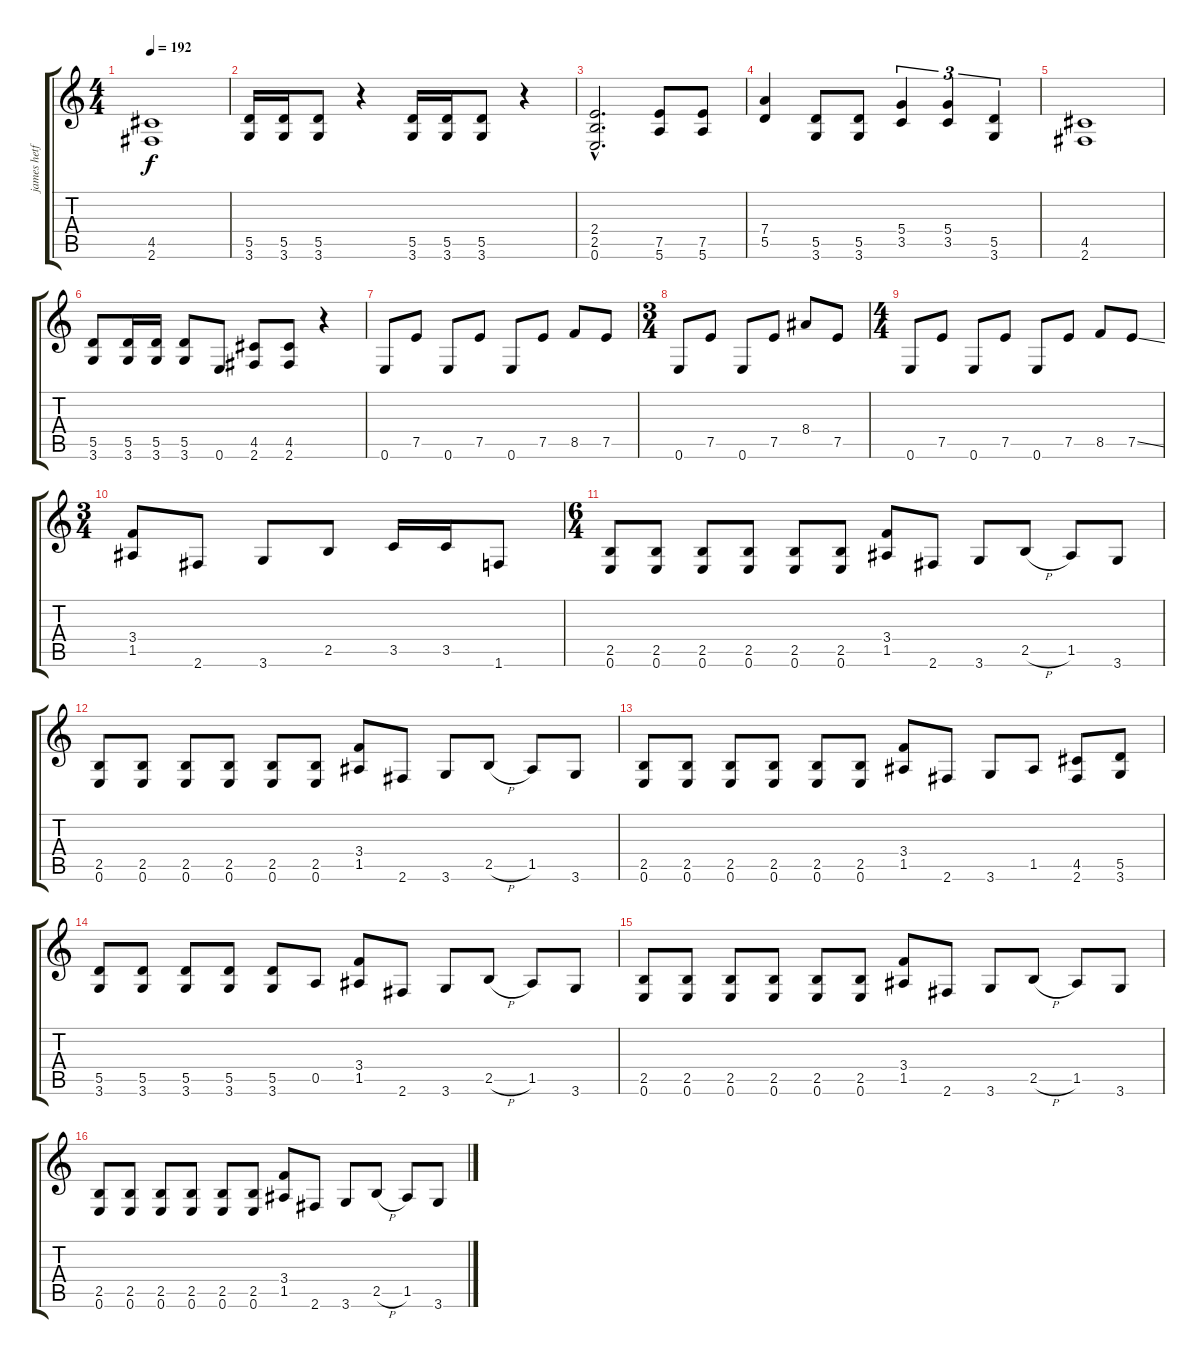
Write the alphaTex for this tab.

\track ("james hetfield" "james hetf") {instrument overdrivenguitar}
\staff {score tabs}
\tuning (E4 B3 G3 D3 A2 E2) {hide}
\ts (4 4)
\tempo 192
\clef g2
\ks c
(4.5 2.6).1{dy f} |
(5.5 3.6).16 (5.5 3.6).16 (5.5 3.6).8 r.4 (5.5 3.6).16 (5.5 3.6).16 (5.5 3.6).8 r.4 |
(2.4{hac} 2.5{hac} 0.6{hac}).2{d} (7.5 5.6).8 (7.5 5.6).8 |
(7.4 5.5).4 (5.5 3.6).8 (5.5 3.6).8 (5.4 3.5).4{tu (3 2)} (5.4 3.5).4{tu (3 2)} (5.5 3.6).4{tu (3 2)} |
(4.5 2.6).1 |
(5.5 3.6).8 (5.5 3.6).16 (5.5 3.6).16 (5.5 3.6).8 0.6.8 (4.5 2.6).8 (4.5 2.6).8 r.4 |
0.6.8 7.5.8 0.6.8 7.5.8 0.6.8 7.5.8 8.5.8 7.5.8 |
\ts (3 4)
0.6.8 7.5.8 0.6.8 7.5.8 8.4.8 7.5.8 |
\ts (4 4)
0.6.8 7.5.8 0.6.8 7.5.8 0.6.8 7.5.8 8.5.8 7.5{ss}.8 |
\ts (3 4)
(3.4 1.5).8 2.6.8 3.6.8 2.5.8 3.5.16 3.5.16 1.6.8 |
\ts (6 4)
(2.5 0.6).8 (2.5 0.6).8 (2.5 0.6).8 (2.5 0.6).8 (2.5 0.6).8 (2.5 0.6).8 (3.4 1.5).8 2.6.8 3.6.8 2.5{h}.8 1.5.8 3.6.8 |
(2.5 0.6).8 (2.5 0.6).8 (2.5 0.6).8 (2.5 0.6).8 (2.5 0.6).8 (2.5 0.6).8 (3.4 1.5).8 2.6.8 3.6.8 2.5{h}.8 1.5.8 3.6.8 |
(2.5 0.6).8 (2.5 0.6).8 (2.5 0.6).8 (2.5 0.6).8 (2.5 0.6).8 (2.5 0.6).8 (3.4 1.5).8 2.6.8 3.6.8 1.5.8 (4.5 2.6).8 (5.5 3.6).8 |
(5.5 3.6).8 (5.5 3.6).8 (5.5 3.6).8 (5.5 3.6).8 (5.5 3.6).8 0.5.8 (3.4 1.5).8 2.6.8 3.6.8 2.5{h}.8 1.5.8 3.6.8 |
(2.5 0.6).8 (2.5 0.6).8 (2.5 0.6).8 (2.5 0.6).8 (2.5 0.6).8 (2.5 0.6).8 (3.4 1.5).8 2.6.8 3.6.8 2.5{h}.8 1.5.8 3.6.8 |
(2.5 0.6).8 (2.5 0.6).8 (2.5 0.6).8 (2.5 0.6).8 (2.5 0.6).8 (2.5 0.6).8 (3.4 1.5).8 2.6.8 3.6.8 2.5{h}.8 1.5.8 3.6.8
